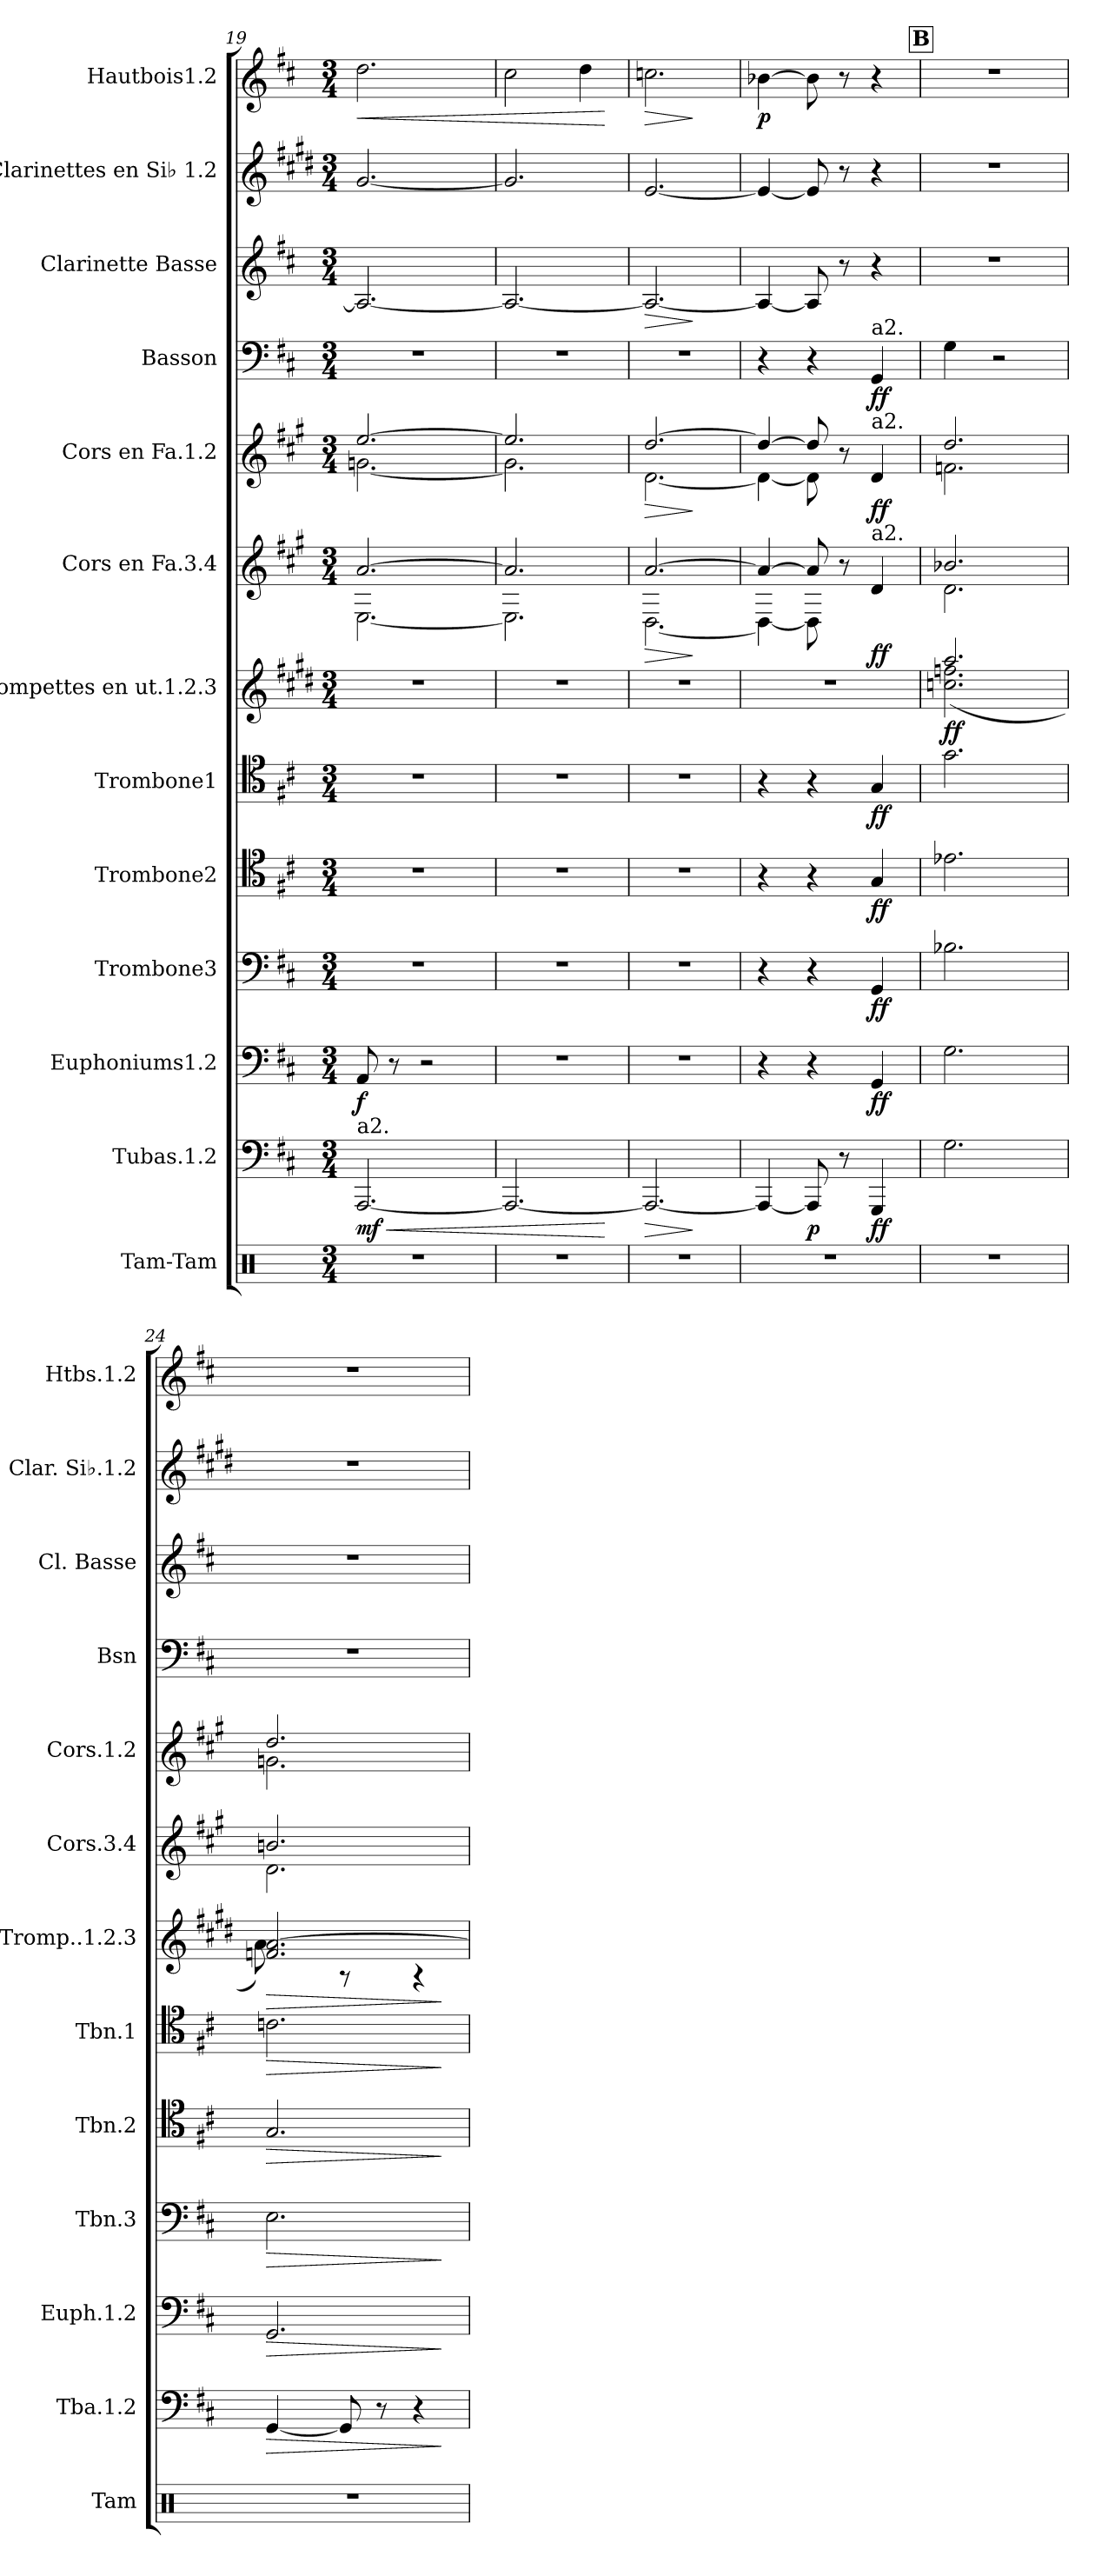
**kern	**kern	**dynam	**kern	**dynam	**kern	**dynam	**kern	**dynam	**kern	**dynam	**kern	**dynam	**kern	**dynam	**kern	**dynam	**kern	**dynam	**kern	**dynam	**kern	**kern	**dynam
*part13	*part12	*part12	*part11	*part11	*part10	*part10	*part9	*part9	*part8	*part8	*part7	*part7	*part6	*part6	*part5	*part5	*part4	*part4	*part3	*part3	*part2	*part1	*part1
*staff13	*staff12	*staff12	*staff11	*staff11	*staff10	*staff10	*staff9	*staff9	*staff8	*staff8	*staff7	*staff7	*staff6	*staff6	*staff5	*staff5	*staff4	*staff4	*staff3	*staff3	*staff2	*staff1	*staff1
*I"Tam-Tam	*I"Tubas.1.2	*	*I"Euphoniums1.2	*	*I"Trombone3	*	*I"Trombone2	*	*I"Trombone1	*	*I"Trompettes en ut.1.2.3	*	*I"Cors en Fa.3.4	*	*I"Cors en Fa.1.2	*	*I"Basson	*	*I"Clarinette Basse	*	*I"Clarinettes en Si♭ 1.2	*I"Hautbois1.2	*
*I'Tam	*I'Tba.1.2	*	*I'Euph.1.2	*	*I'Tbn.3	*	*I'Tbn.2	*	*I'Tbn.1	*	*I'Tromp..1.2.3	*	*I'Cors.3.4	*	*I'Cors.1.2	*	*I'Bsn	*	*I'Cl. Basse	*	*I'Clar. Si♭.1.2	*I'Htbs.1.2	*
*clefX	*clefF4	*	*clefF4	*	*clefF4	*	*clefC4	*	*clefC4	*	*clefG2	*	*clefG2	*	*clefG2	*	*clefF4	*	*clefG2	*	*clefG2	*clefG2	*
*	*	*	*	*	*	*	*	*	*	*	*ITrd1c2	*	*ITrd4c7	*	*ITrd4c7	*	*	*	*ITrd8c14	*	*ITrd1c2	*	*
*k[]	*k[f#c#]	*	*k[f#c#]	*	*k[f#c#]	*	*k[f#c#]	*	*k[f#c#]	*	*k[f#c#]	*	*k[f#c#]	*	*k[f#c#]	*	*k[f#c#]	*	*k[f#c#]	*	*k[f#c#]	*k[f#c#]	*
*M3/4	*M3/4	*	*M3/4	*	*M3/4	*	*M3/4	*	*M3/4	*	*M3/4	*	*M3/4	*	*M3/4	*	*M3/4	*	*M3/4	*	*M3/4	*M3/4	*
=19	=19	=19	=19	=19	=19	=19	=19	=19	=19	=19	=19	=19	=19	=19	=19	=19	=19	=19	=19	=19	=19	=19	=19
!	!LO:TX:a:t=a2.	!	!	!	!	!	!	!	!	!	!	!	!	!	!	!	!	!	!	!	!	!	!
!	!	!LO:HP:b	!	!	!	!	!	!	!	!	!	!	!	!	!	!	!	!	!	!	!	!	!LO:HP:b
*	*	*	*	*	*	*	*	*	*	*	*	*	*^	*	*^	*	*	*	*	*	*	*	*
!	!	!LO:DY:n=1:b	!	!LO:DY:b	!	!	!	!	!	!	!	!	!	!	!	!	!	!	!	!	!	!	!	!	!
2.r	[2.AAA/	< mf	8AA/	f	2.r	.	2.r	.	2.r	.	2.r	.	[2.d/	[2.AA\	.	[2.a/	[2.cn\	.	2.r	.	2.AA/_	.	[2.f#/	2.dd\	<
.	.	.	8r	.	.	.	.	.	.	.	.	.	.	.	.	.	.	.	.	.	.	.	.	.	.
.	.	.	2r	.	.	.	.	.	.	.	.	.	.	.	.	.	.	.	.	.	.	.	.	.	.
=20	=20	=20	=20	=20	=20	=20	=20	=20	=20	=20	=20	=20	=20	=20	=20	=20	=20	=20	=20	=20	=20	=20	=20	=20	=20
2.r	2.AAA/_	.	2.r	.	2.r	.	2.r	.	2.r	.	2.r	.	2.d/]	2.AA\]	.	2.a/]	2.c\]	.	2.r	.	2.AA/_	.	2.f#/]	2cc#\	.
.	.	.	.	.	.	.	.	.	.	.	.	.	.	.	.	.	.	.	.	.	.	.	.	4dd\	.
*	*	*	*	*	*	*	*	*	*	*	*	*	*v	*v	*	*	*	*	*	*	*	*	*	*	*
*	*	*	*	*	*	*	*	*	*	*	*	*	*	*	*v	*v	*	*	*	*	*	*	*	*
.	.	[	.	.	.	.	.	.	.	.	.	.	.	.	.	.	.	.	.	.	.	.	[
=21	=21	=21	=21	=21	=21	=21	=21	=21	=21	=21	=21	=21	=21	=21	=21	=21	=21	=21	=21	=21	=21	=21	=21
!	!	!LO:HP:b	!	!	!	!	!	!	!	!	!	!	!	!LO:HP:b	!	!LO:HP:b	!	!	!	!LO:HP:b	!	!	!LO:HP:b
*	*	*	*	*	*	*	*	*	*	*	*	*	*^	*	*^	*	*	*	*	*	*	*	*
2.r	2.AAA/_	>	2.r	.	2.r	.	2.r	.	2.r	.	2.r	.	[2.d/	[2.GG\	>	[2.g/	[2.G\	>	2.r	.	2.AA/_	>	[2.d/	2.ccn\	>
*	*	*	*	*	*	*	*	*	*	*	*	*	*v	*v	*	*	*	*	*	*	*	*	*	*	*
*	*	*	*	*	*	*	*	*	*	*	*	*	*	*	*v	*v	*	*	*	*	*	*	*	*
.	.	]	.	.	.	.	.	.	.	.	.	.	.	]	.	]	.	.	.	]	.	.	]
=22	=22	=22	=22	=22	=22	=22	=22	=22	=22	=22	=22	=22	=22	=22	=22	=22	=22	=22	=22	=22	=22	=22	=22
*	*	*	*	*	*	*	*	*	*	*	*	*	*^	*	*^	*	*	*	*	*	*	*	*
!	!	!	!	!	!	!	!	!	!	!	!	!	!	!	!	!	!	!	!	!	!	!	!	!	!LO:DY:b
2.r	4AAA/_	.	4r	.	4r	.	4r	.	4r	.	2.r	.	4d/_	4GG\_	.	4g/_	4G\_	.	4r	.	4AA/_	.	4d/_	[4b-X\	p
!	!	!LO:DY:b	!	!	!	!	!	!	!	!	!	!	!	!	!	!	!	!	!	!	!	!	!	!	!
.	8AAA/]	p	4r	.	4r	.	4r	.	4r	.	.	.	8d/]	8GG\]	.	8g/]	8G\]	.	4r	.	8AA/]	.	8d/]	8b-\]	.
.	8r	.	.	.	.	.	.	.	.	.	.	.	8r	4.ryy	.	8r	4.ryy	.	.	.	8r	.	8r	8r	.
!	!	!	!	!	!	!	!	!	!	!	!	!	!	!	!	!	!	!	!LO:TX:a:t=a2.	!	!	!	!	!	!
!	!	!	!	!	!	!	!	!	!	!	!	!	!	!	!	!LO:TX:a:t=a2.	!	!	!	!	!	!	!	!	!
!	!	!	!	!	!	!	!	!	!	!	!	!	!LO:TX:a:t=a2.	!	!	!	!	!	!	!	!	!	!	!	!
!	!	!LO:DY:b	!	!LO:DY:b	!	!LO:DY:b	!	!LO:DY:b	!	!LO:DY:b	!	!	!	!	!LO:DY:b	!	!	!LO:DY:b	!	!LO:DY:b	!	!	!	!	!
.	4GGG/	ff	4GG/	ff	4GG/	ff	4G/	ff	4G/	ff	.	.	4G/	.	ff	4G/	.	ff	4GG/	ff	4r	.	4r	4r	.
!!LO:PB:g=z
!!LO:REH:place=s1:a:B:fs=14:t=B
=23	=23	=23	=23	=23	=23	=23	=23	=23	=23	=23	=23	=23	=23	=23	=23	=23	=23	=23	=23	=23	=23	=23	=23	=23	=23
*	*	*	*	*	*	*	*	*	*	*	*^	*	*	*	*	*	*	*	*	*	*	*	*	*	*
!	!	!	!	!	!	!	!	!	!	!	!	!	!LO:DY:b	!	!	!	!	!	!	!	!	!	!	!	!	!
2.r	2.G\	.	2.G\	.	2.B-X\	.	2.e-X\	.	2.g\	.	2.gg/	(<2.b-X\ 2.ee-X\	ff	2.e-X/	2.G\	.	2.g/	2.B-X\	.	4G\	.	2.r	.	2.r	2.r	.
.	.	.	.	.	.	.	.	.	.	.	.	.	.	.	.	.	.	.	.	2r	.	.	.	.	.	.
=24	=24	=24	=24	=24	=24	=24	=24	=24	=24	=24	=24	=24	=24	=24	=24	=24	=24	=24	=24	=24	=24	=24	=24	=24	=24	=24
!	!	!LO:HP:b	!	!LO:HP:b	!	!LO:HP:b	!	!LO:HP:b	!	!LO:HP:b	!	!	!LO:HP:b	!	!	!	!	!	!	!	!	!	!	!	!	!
2.r	[4GG/	>	2.GG/	>	2.E\	>	2.G/	>	2.cn\	>	2.e-X/ [2.g/	8g\)	>	2.en/	2.G\	.	2.g/	2.cn\	.	2.r	.	2.r	.	2.r	2.r	.
.	.	.	.	.	.	.	.	.	.	.	.	8ryy	.	.	.	.	.	.	.	.	.	.	.	.	.	.
.	8GG/]	.	.	.	.	.	.	.	.	.	.	8r	.	.	.	.	.	.	.	.	.	.	.	.	.	.
.	8r	.	.	.	.	.	.	.	.	.	.	8ryy	.	.	.	.	.	.	.	.	.	.	.	.	.	.
.	4r	.	.	.	.	.	.	.	.	.	.	4r	.	.	.	.	.	.	.	.	.	.	.	.	.	.
*	*	*	*	*	*	*	*	*	*	*	*v	*v	*	*	*	*	*v	*v	*	*	*	*	*	*	*	*
*	*	*	*	*	*	*	*	*	*	*	*	*	*v	*v	*	*	*	*	*	*	*	*	*	*
.	.	]	.	]	.	]	.	]	.	]	.	]	.	.	.	.	.	.	.	.	.	.	.
=	=	=	=	=	=	=	=	=	=	=	=	=	=	=	=	=	=	=	=	=	=	=	=
*-	*-	*-	*-	*-	*-	*-	*-	*-	*-	*-	*-	*-	*-	*-	*-	*-	*-	*-	*-	*-	*-	*-	*-
